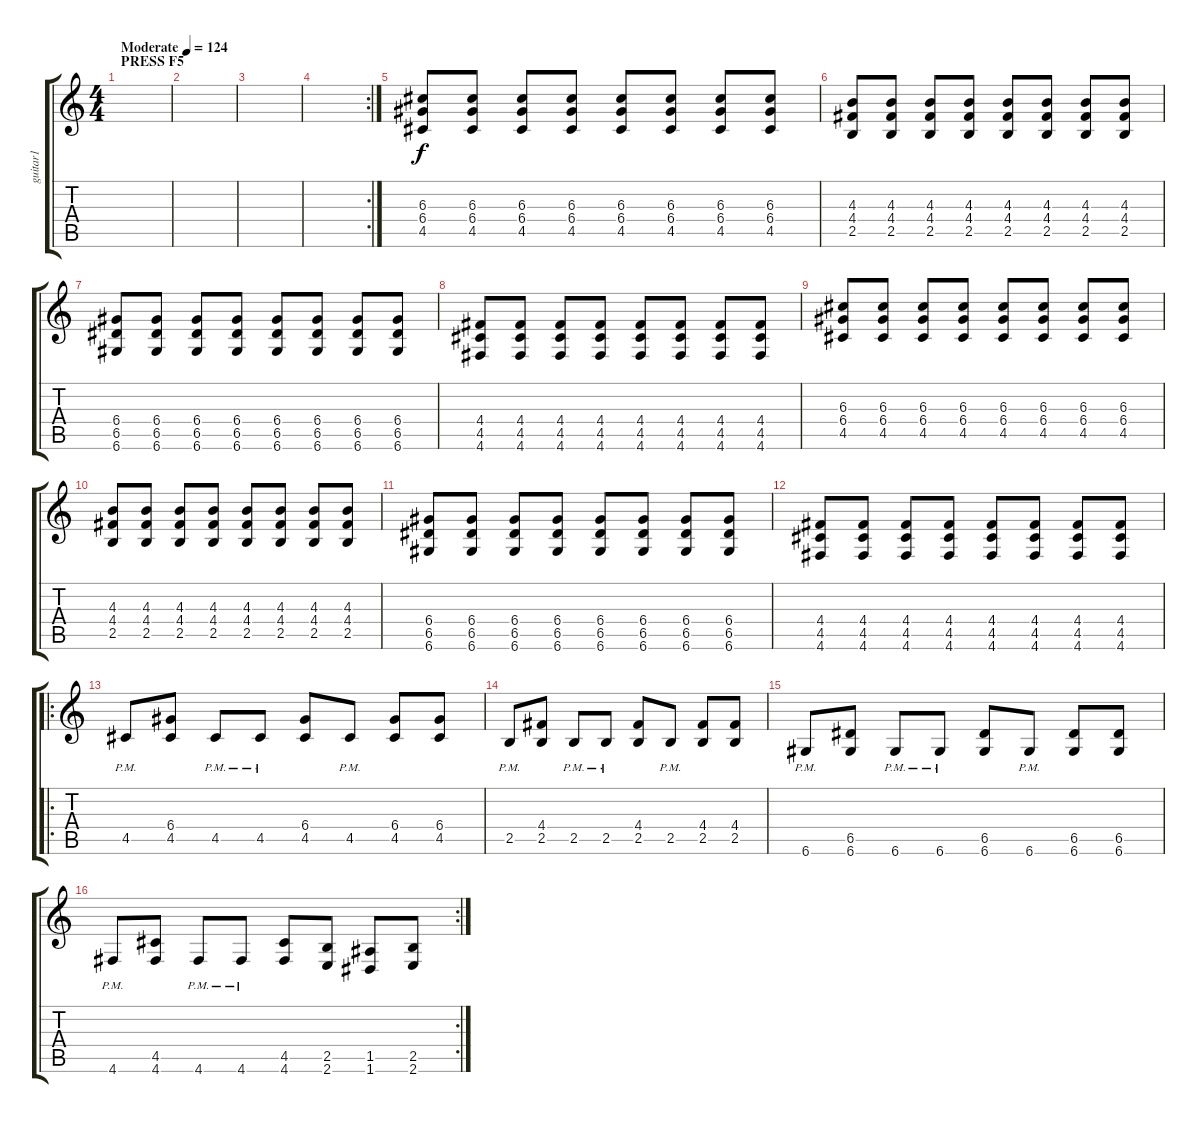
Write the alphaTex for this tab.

\track ("guitar1" "guitar1") {instrument distortionguitar}
\staff {score tabs}
\tuning (E4 B3 G3 D3 A2 D2) {hide}
\ts (4 4)
\section ("" "PRESS F5")
\tempo (124 "Moderate")
\clef g2
\ks c
|
|
|
\rc 2
|
(6.3 6.4 4.5).8 (6.3 6.4 4.5).8 (6.3 6.4 4.5).8 (6.3 6.4 4.5).8 (6.3 6.4 4.5).8 (6.3 6.4 4.5).8 (6.3 6.4 4.5).8 (6.3 6.4 4.5).8 |
(4.3 4.4 2.5).8 (4.3 4.4 2.5).8 (4.3 4.4 2.5).8 (4.3 4.4 2.5).8 (4.3 4.4 2.5).8 (4.3 4.4 2.5).8 (4.3 4.4 2.5).8 (4.3 4.4 2.5).8 |
(6.4 6.5 6.6).8 (6.4 6.5 6.6).8 (6.4 6.5 6.6).8 (6.4 6.5 6.6).8 (6.4 6.5 6.6).8 (6.4 6.5 6.6).8 (6.4 6.5 6.6).8 (6.4 6.5 6.6).8 |
(4.4 4.5 4.6).8 (4.4 4.5 4.6).8 (4.4 4.5 4.6).8 (4.4 4.5 4.6).8 (4.4 4.5 4.6).8 (4.4 4.5 4.6).8 (4.4 4.5 4.6).8 (4.4 4.5 4.6).8 |
(6.3 6.4 4.5).8 (6.3 6.4 4.5).8 (6.3 6.4 4.5).8 (6.3 6.4 4.5).8 (6.3 6.4 4.5).8 (6.3 6.4 4.5).8 (6.3 6.4 4.5).8 (6.3 6.4 4.5).8 |
(4.3 4.4 2.5).8 (4.3 4.4 2.5).8 (4.3 4.4 2.5).8 (4.3 4.4 2.5).8 (4.3 4.4 2.5).8 (4.3 4.4 2.5).8 (4.3 4.4 2.5).8 (4.3 4.4 2.5).8 |
(6.4 6.5 6.6).8 (6.4 6.5 6.6).8 (6.4 6.5 6.6).8 (6.4 6.5 6.6).8 (6.4 6.5 6.6).8 (6.4 6.5 6.6).8 (6.4 6.5 6.6).8 (6.4 6.5 6.6).8 |
(4.4 4.5 4.6).8 (4.4 4.5 4.6).8 (4.4 4.5 4.6).8 (4.4 4.5 4.6).8 (4.4 4.5 4.6).8 (4.4 4.5 4.6).8 (4.4 4.5 4.6).8 (4.4 4.5 4.6).8 |
\ro
4.5{pm}.8 (6.4 4.5).8 4.5{pm}.8 4.5{pm}.8 (6.4 4.5).8 4.5{pm}.8 (6.4 4.5).8 (6.4 4.5).8 |
2.5{pm}.8 (4.4 2.5).8 2.5{pm}.8 2.5{pm}.8 (4.4 2.5).8 2.5{pm}.8 (4.4 2.5).8 (4.4 2.5).8 |
6.6{pm}.8 (6.5 6.6).8 6.6{pm}.8 6.6{pm}.8 (6.5 6.6).8 6.6{pm}.8 (6.5 6.6).8 (6.5 6.6).8 |
\rc 2
4.6{pm}.8 (4.5 4.6).8 4.6{pm}.8 4.6{pm}.8 (4.5 4.6).8 (2.5 2.6).8 (1.5 1.6).8 (2.5 2.6).8
